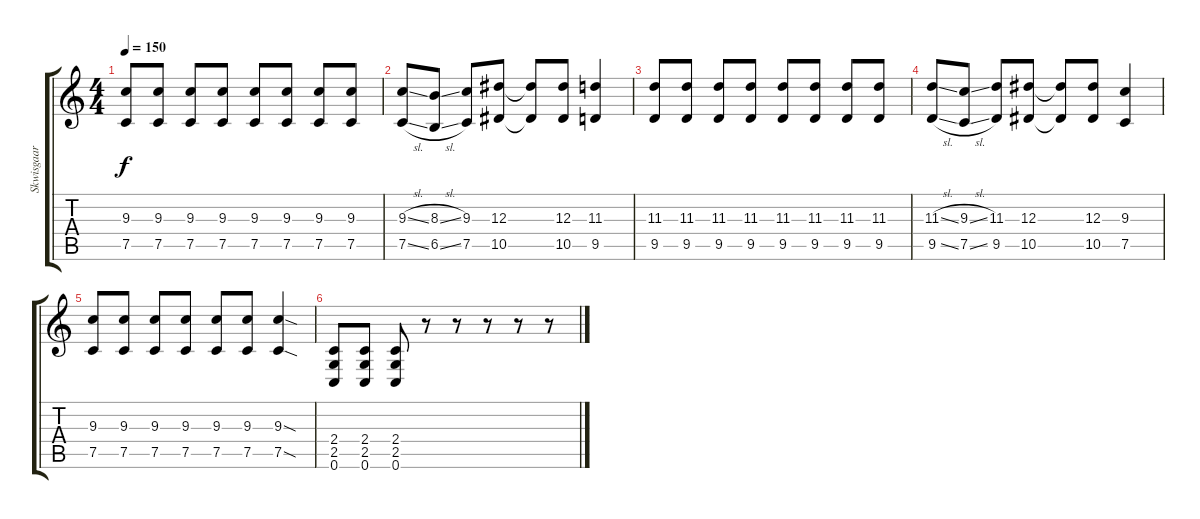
\track ("Skwisgaar Skwigelf (Lead Guitar 1)" "Skwisgaar ") {instrument distortionguitar}
\staff {score tabs}
\tuning (C4 G3 Eb3 Bb2 F2 C2) {hide}
\ts (4 4)
\tempo 150
\clef g2
\ks c
(9.3 7.5).8{dy f} (9.3 7.5).8 (9.3 7.5).8 (9.3 7.5).8 (9.3 7.5).8 (9.3 7.5).8 (9.3 7.5).8 (9.3 7.5).8 |
(9.3{sl} 7.5{sl}).8 (8.3{sl} 6.5{sl}).8 (9.3 7.5).8 (12.3 10.5).8 (12.3{t} 10.5{t}).8 (12.3 10.5).8 (11.3 9.5).4 |
(11.3 9.5).8 (11.3 9.5).8 (11.3 9.5).8 (11.3 9.5).8 (11.3 9.5).8 (11.3 9.5).8 (11.3 9.5).8 (11.3 9.5).8 |
(11.3{sl} 9.5{sl}).8 (9.3{sl} 7.5{sl}).8 (11.3 9.5).8 (12.3 10.5).8 (12.3{t} 10.5{t}).8 (12.3 10.5).8 (9.3 7.5).4 |
(9.3 7.5).8 (9.3 7.5).8 (9.3 7.5).8 (9.3 7.5).8 (9.3 7.5).8 (9.3 7.5).8 (9.3{sod} 7.5{sod}).4 |
(2.4 2.5 0.6).8 (2.4 2.5 0.6).8 (2.4 2.5 0.6).8 r.8 r.8 r.8 r.8 r.8
